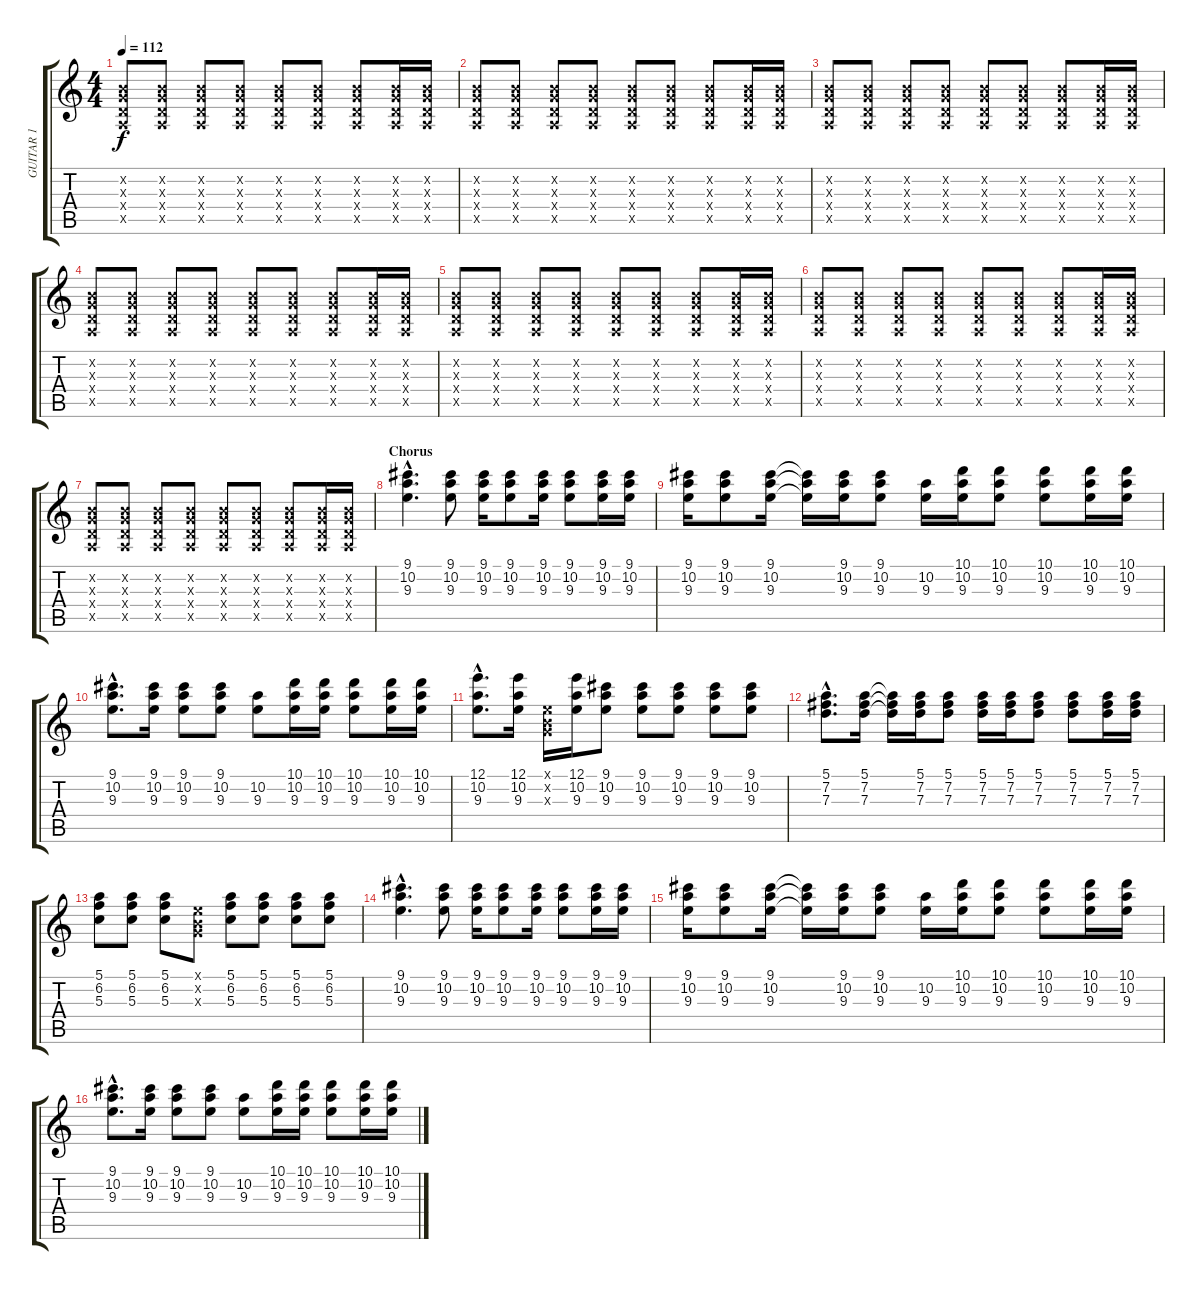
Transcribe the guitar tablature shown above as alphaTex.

\track ("GUITAR 1" "GUITAR 1") {instrument distortionguitar}
\staff {score tabs}
\tuning (E4 B3 G3 D3 A2 E2) {hide}
\ts (4 4)
\tempo 112
\clef g2
\ks c
(0.2{x} 0.3{x} 0.4{x} 0.5{x}).8{dy f} (0.2{x} 0.3{x} 0.4{x} 0.5{x}).8 (0.2{x} 0.3{x} 0.4{x} 0.5{x}).8 (0.2{x} 0.3{x} 0.4{x} 0.5{x}).8 (0.2{x} 0.3{x} 0.4{x} 0.5{x}).8 (0.2{x} 0.3{x} 0.4{x} 0.5{x}).8 (0.2{x} 0.3{x} 0.4{x} 0.5{x}).8 (0.2{x} 0.3{x} 0.4{x} 0.5{x}).16 (0.2{x} 0.3{x} 0.4{x} 0.5{x}).16 |
(0.2{x} 0.3{x} 0.4{x} 0.5{x}).8 (0.2{x} 0.3{x} 0.4{x} 0.5{x}).8 (0.2{x} 0.3{x} 0.4{x} 0.5{x}).8 (0.2{x} 0.3{x} 0.4{x} 0.5{x}).8 (0.2{x} 0.3{x} 0.4{x} 0.5{x}).8 (0.2{x} 0.3{x} 0.4{x} 0.5{x}).8 (0.2{x} 0.3{x} 0.4{x} 0.5{x}).8 (0.2{x} 0.3{x} 0.4{x} 0.5{x}).16 (0.2{x} 0.3{x} 0.4{x} 0.5{x}).16 |
(0.2{x} 0.3{x} 0.4{x} 0.5{x}).8 (0.2{x} 0.3{x} 0.4{x} 0.5{x}).8 (0.2{x} 0.3{x} 0.4{x} 0.5{x}).8 (0.2{x} 0.3{x} 0.4{x} 0.5{x}).8 (0.2{x} 0.3{x} 0.4{x} 0.5{x}).8 (0.2{x} 0.3{x} 0.4{x} 0.5{x}).8 (0.2{x} 0.3{x} 0.4{x} 0.5{x}).8 (0.2{x} 0.3{x} 0.4{x} 0.5{x}).16 (0.2{x} 0.3{x} 0.4{x} 0.5{x}).16 |
(0.2{x} 0.3{x} 0.4{x} 0.5{x}).8 (0.2{x} 0.3{x} 0.4{x} 0.5{x}).8 (0.2{x} 0.3{x} 0.4{x} 0.5{x}).8 (0.2{x} 0.3{x} 0.4{x} 0.5{x}).8 (0.2{x} 0.3{x} 0.4{x} 0.5{x}).8 (0.2{x} 0.3{x} 0.4{x} 0.5{x}).8 (0.2{x} 0.3{x} 0.4{x} 0.5{x}).8 (0.2{x} 0.3{x} 0.4{x} 0.5{x}).16 (0.2{x} 0.3{x} 0.4{x} 0.5{x}).16 |
(0.2{x} 0.3{x} 0.4{x} 0.5{x}).8 (0.2{x} 0.3{x} 0.4{x} 0.5{x}).8 (0.2{x} 0.3{x} 0.4{x} 0.5{x}).8 (0.2{x} 0.3{x} 0.4{x} 0.5{x}).8 (0.2{x} 0.3{x} 0.4{x} 0.5{x}).8 (0.2{x} 0.3{x} 0.4{x} 0.5{x}).8 (0.2{x} 0.3{x} 0.4{x} 0.5{x}).8 (0.2{x} 0.3{x} 0.4{x} 0.5{x}).16 (0.2{x} 0.3{x} 0.4{x} 0.5{x}).16 |
(0.2{x} 0.3{x} 0.4{x} 0.5{x}).8 (0.2{x} 0.3{x} 0.4{x} 0.5{x}).8 (0.2{x} 0.3{x} 0.4{x} 0.5{x}).8 (0.2{x} 0.3{x} 0.4{x} 0.5{x}).8 (0.2{x} 0.3{x} 0.4{x} 0.5{x}).8 (0.2{x} 0.3{x} 0.4{x} 0.5{x}).8 (0.2{x} 0.3{x} 0.4{x} 0.5{x}).8 (0.2{x} 0.3{x} 0.4{x} 0.5{x}).16 (0.2{x} 0.3{x} 0.4{x} 0.5{x}).16 |
(0.2{x} 0.3{x} 0.4{x} 0.5{x}).8 (0.2{x} 0.3{x} 0.4{x} 0.5{x}).8 (0.2{x} 0.3{x} 0.4{x} 0.5{x}).8 (0.2{x} 0.3{x} 0.4{x} 0.5{x}).8 (0.2{x} 0.3{x} 0.4{x} 0.5{x}).8 (0.2{x} 0.3{x} 0.4{x} 0.5{x}).8 (0.2{x} 0.3{x} 0.4{x} 0.5{x}).8 (0.2{x} 0.3{x} 0.4{x} 0.5{x}).16 (0.2{x} 0.3{x} 0.4{x} 0.5{x}).16 |
\section ("" "Chorus")
(9.1{hac} 10.2{hac} 9.3{hac}).4{d} (9.1 10.2 9.3).8 (9.1 10.2 9.3).16 (9.1 10.2 9.3).8 (9.1 10.2 9.3).16 (9.1 10.2 9.3).8 (9.1 10.2 9.3).16 (9.1 10.2 9.3).16 |
(9.1 10.2 9.3).16 (9.1 10.2 9.3).8 (9.1 10.2 9.3).16 (9.1{t} 10.2{t} 9.3{t}).16 (9.1 10.2 9.3).16 (9.1 10.2 9.3).8 (10.2 9.3).16 (10.1 10.2 9.3).16 (10.1 10.2 9.3).8 (10.1 10.2 9.3).8 (10.1 10.2 9.3).16 (10.1 10.2 9.3).16 |
(9.1{hac} 10.2{hac} 9.3{hac}).8{d} (9.1 10.2 9.3).16 (9.1 10.2 9.3).8 (9.1 10.2 9.3).8 (10.2 9.3).8 (10.1 10.2 9.3).16 (10.1 10.2 9.3).16 (10.1 10.2 9.3).8 (10.1 10.2 9.3).16 (10.1 10.2 9.3).16 |
(12.1{hac} 10.2{hac} 9.3{hac}).8{d} (12.1 10.2 9.3).16 (0.1{x} 0.2{x} 0.3{x}).16 (12.1 10.2 9.3).16 (9.1 10.2 9.3).8 (9.1 10.2 9.3).8 (9.1 10.2 9.3).8 (9.1 10.2 9.3).8 (9.1 10.2 9.3).8 |
(5.1{hac} 7.2{hac} 7.3{hac}).8{d} (5.1 7.2 7.3).16 (5.1{t} 7.2{t} 7.3{t}).16 (5.1 7.2 7.3).16 (5.1 7.2 7.3).8 (5.1 7.2 7.3).16 (5.1 7.2 7.3).16 (5.1 7.2 7.3).8 (5.1 7.2 7.3).8 (5.1 7.2 7.3).16 (5.1 7.2 7.3).16 |
(5.1 6.2 5.3).8 (5.1 6.2 5.3).8 (5.1 6.2 5.3).8 (0.1{x} 0.2{x} 0.3{x}).8 (5.1 6.2 5.3).8 (5.1 6.2 5.3).8 (5.1 6.2 5.3).8 (5.1 6.2 5.3).8 |
(9.1{hac} 10.2{hac} 9.3{hac}).4{d} (9.1 10.2 9.3).8 (9.1 10.2 9.3).16 (9.1 10.2 9.3).8 (9.1 10.2 9.3).16 (9.1 10.2 9.3).8 (9.1 10.2 9.3).16 (9.1 10.2 9.3).16 |
(9.1 10.2 9.3).16 (9.1 10.2 9.3).8 (9.1 10.2 9.3).16 (9.1{t} 10.2{t} 9.3{t}).16 (9.1 10.2 9.3).16 (9.1 10.2 9.3).8 (10.2 9.3).16 (10.1 10.2 9.3).16 (10.1 10.2 9.3).8 (10.1 10.2 9.3).8 (10.1 10.2 9.3).16 (10.1 10.2 9.3).16 |
(9.1{hac} 10.2{hac} 9.3{hac}).8{d} (9.1 10.2 9.3).16 (9.1 10.2 9.3).8 (9.1 10.2 9.3).8 (10.2 9.3).8 (10.1 10.2 9.3).16 (10.1 10.2 9.3).16 (10.1 10.2 9.3).8 (10.1 10.2 9.3).16 (10.1 10.2 9.3).16
